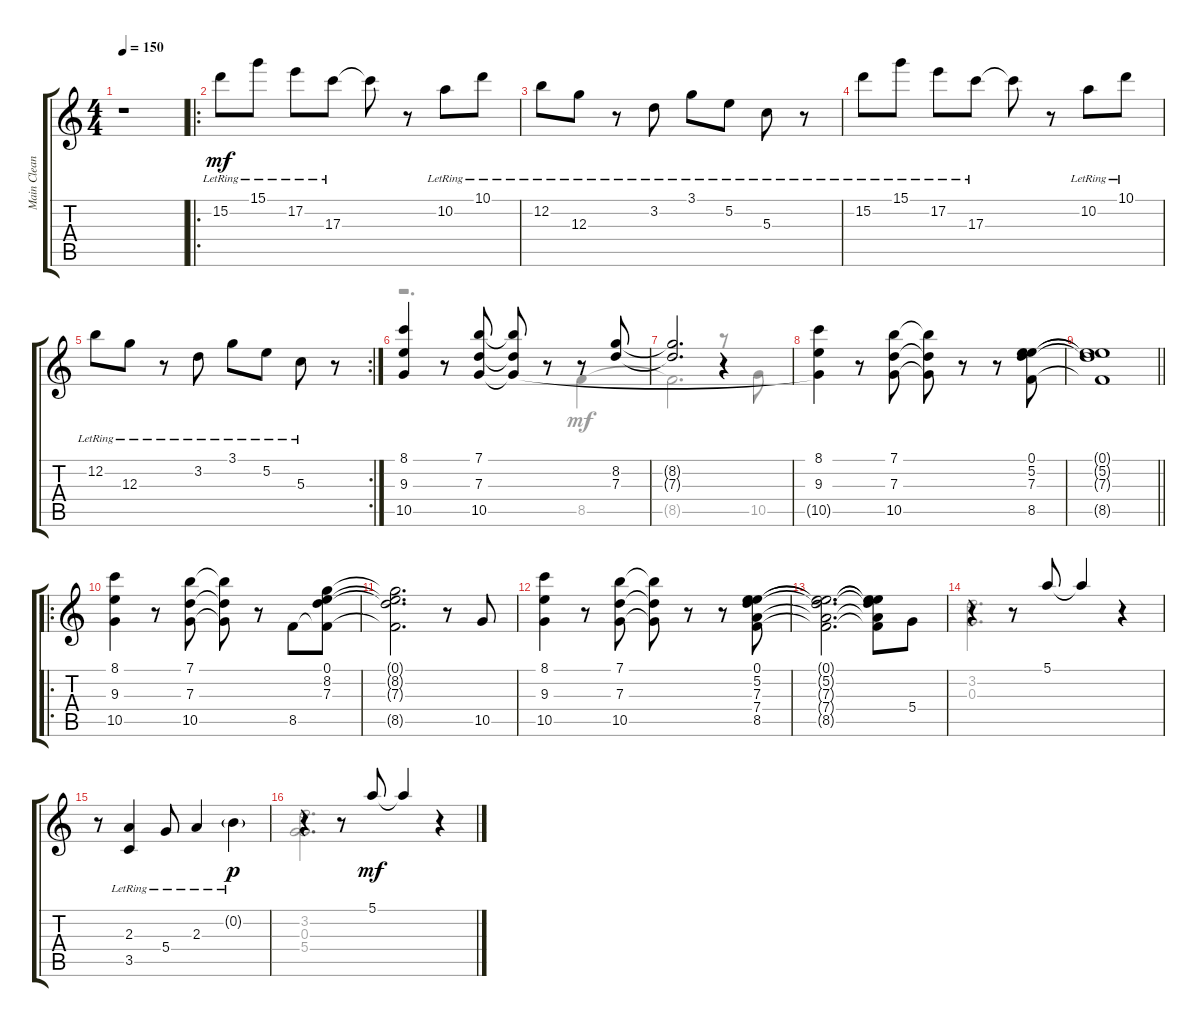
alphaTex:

\track ("Main Clean" "Main Clean") {instrument electricguitarjazz}
\staff {score tabs}
\tuning (E4 B3 G3 D3 A2 E2) {hide}
\voice
\ts (4 4)
\tempo 150
\clef g2
\ks c
r.1{dy mf instrument electricguitarjazz} |
\ro
15.2{lr}.8 15.1{lr}.8 17.2{lr}.8 17.3{lr}.8 17.3{t}.8 r.8 10.2{lr}.8 10.1{lr}.8 |
12.2{lr}.8 12.3{lr}.8 r.8 3.2{lr}.8 3.1{lr}.8 5.2{lr}.8 5.3{lr}.8 r.8 |
15.2{lr}.8 15.1{lr}.8 17.2{lr}.8 17.3{lr}.8 17.3{t}.8 r.8 10.2{lr}.8 10.1{lr}.8 |
\rc 2
12.2{lr}.8 12.3{lr}.8 r.8 3.2{lr}.8 3.1{lr}.8 5.2{lr}.8 5.3{lr}.8 r.8 |
(8.1 9.3 10.5).4 r.8 (7.1 7.3 10.5).8 (7.1{t} 7.3{t} 10.5{t}).8 r.8 r.8 (8.2 7.3).8 |
(8.2{t} 7.3{t}).2{d} r.4 |
(8.1 9.3 10.5{t}).4 r.8 (7.1 7.3 10.5).8 (7.1{t} 7.3{t} 10.5{t}).8 r.8 r.8 (0.1 5.2 7.3 8.5).8 |
\barLineRight lightlight
(0.1{t} 5.2{t} 7.3{t} 8.5{t}).1 |
\ro
(8.1 9.3 10.5).4 r.8 (7.1 7.3 10.5).8 (7.1{t} 7.3{t} 10.5{t}).8 r.8 8.5.8 (0.1 8.2 7.3 8.5{t}).8 |
(0.1{t} 8.2{t} 7.3{t} 8.5{t}).2{d} r.8 10.5.8 |
(8.1 9.3 10.5).4 r.8 (7.1 7.3 10.5).8 (7.1{t} 7.3{t} 10.5{t}).8 r.8 r.8 (0.1 5.2 7.3 7.4 8.5).8 |
(0.1{t} 5.2{t} 7.3{t} 7.4{t} 8.5{t}).2{d} (0.1{t} 5.2{t} 7.3{t} 7.4{t} 8.5{t}).8 5.4.8 |
r.4 r.8 5.1.8 5.1{t}.4 r.4 |
r.8 (2.3{lr} 3.5{lr}).4 5.4{lr}.8 2.3{lr}.4 0.2{g lr}.4{dy p} |
r.4 r.8 5.1.8{dy mf} 5.1{t}.4 r.4
\voice
\clef g2
\ottava regular
\simile none
\ks c
|
|
|
|
|
r.2{d} 8.5.4 |
8.5{t}.2{d} r.8 10.5.8 |
|
\barLineRight lightlight
|
|
|
|
|
(3.2 0.3).2{d} r.4 |
|
(3.2 0.3 5.4).2{d} r.4
